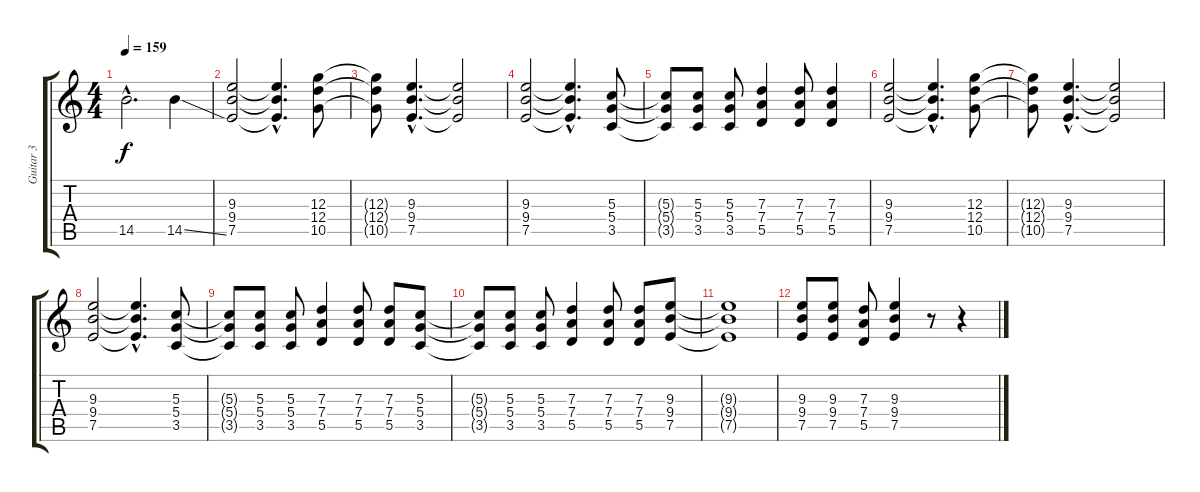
\track ("Guitar 3" "Guitar 3") {instrument distortionguitar}
\staff {score tabs}
\tuning (E4 B3 G3 D3 A2 E2) {hide}
\ts (4 4)
\tempo 159
\clef g2
\ks c
14.5{hac}.2{d dy f} 14.5{ss}.4 |
(9.3 9.4 7.5).2 (9.3{hac t} 9.4{hac t} 7.5{hac t}).4{d} (12.3 12.4 10.5).8 |
(12.3{t} 12.4{t} 10.5{t}).8 (9.3{hac} 9.4{hac} 7.5{hac}).4{d} (9.3{t} 9.4{t} 7.5{t}).2 |
(9.3 9.4 7.5).2 (9.3{hac t} 9.4{hac t} 7.5{hac t}).4{d} (5.3 5.4 3.5).8 |
(5.3{t} 5.4{t} 3.5{t}).8 (5.3 5.4 3.5).8 (5.3 5.4 3.5).8 (7.3 7.4 5.5).4 (7.3 7.4 5.5).8 (7.3 7.4 5.5).4 |
(9.3 9.4 7.5).2 (9.3{hac t} 9.4{hac t} 7.5{hac t}).4{d} (12.3 12.4 10.5).8 |
(12.3{t} 12.4{t} 10.5{t}).8 (9.3{hac} 9.4{hac} 7.5{hac}).4{d} (9.3{t} 9.4{t} 7.5{t}).2 |
(9.3 9.4 7.5).2 (9.3{hac t} 9.4{hac t} 7.5{hac t}).4{d} (5.3 5.4 3.5).8 |
(5.3{t} 5.4{t} 3.5{t}).8 (5.3 5.4 3.5).8 (5.3 5.4 3.5).8 (7.3 7.4 5.5).4 (7.3 7.4 5.5).8 (7.3 7.4 5.5).8 (5.3 5.4 3.5).8 |
(5.3{t} 5.4{t} 3.5{t}).8 (5.3 5.4 3.5).8 (5.3 5.4 3.5).8 (7.3 7.4 5.5).4 (7.3 7.4 5.5).8 (7.3 7.4 5.5).8 (9.3 9.4 7.5).8 |
(9.3{t} 9.4{t} 7.5{t}).1 |
(9.3 9.4 7.5).8 (9.3 9.4 7.5).8 (7.3 7.4 5.5).8 (9.3 9.4 7.5).4 r.8 r.4
